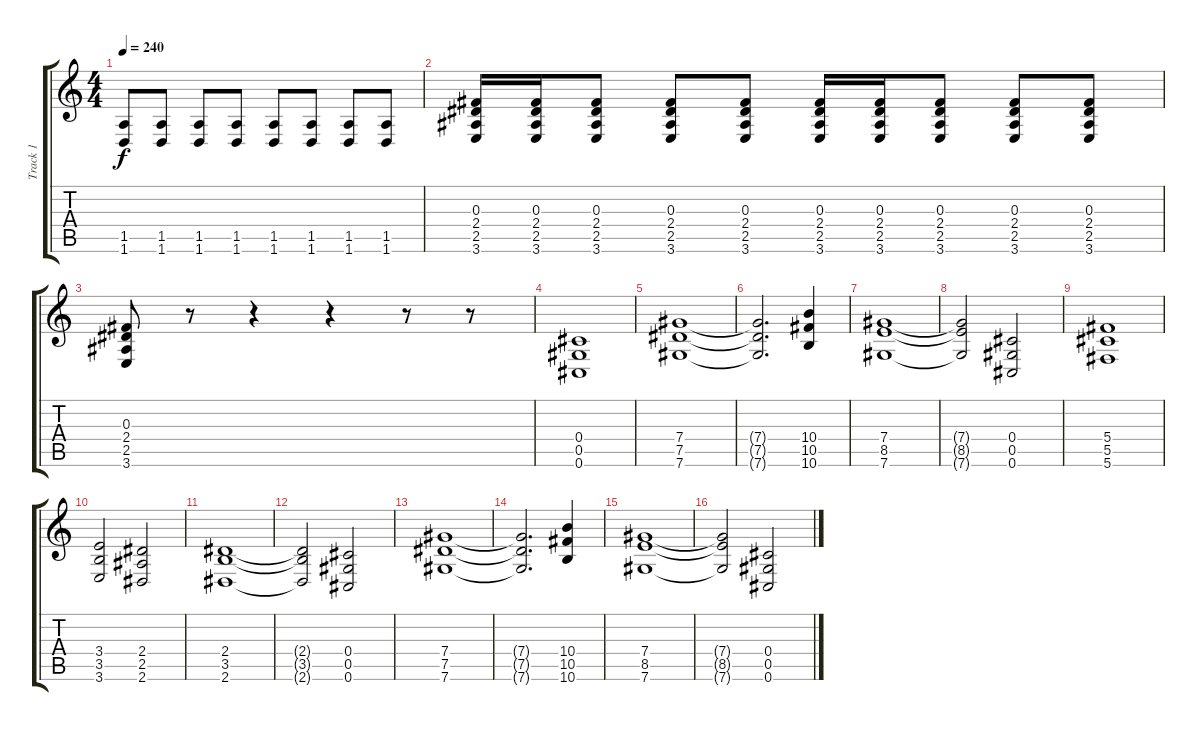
\track ("Track 1" "Track 1") {instrument distortionguitar}
\staff {score tabs}
\tuning (Eb4 Bb3 Gb3 Db3 Ab2 Db2) {hide}
\ts (4 4)
\tempo 240
\clef g2
\ks c
(1.5 1.6).8{dy f} (1.5 1.6).8 (1.5 1.6).8 (1.5 1.6).8 (1.5 1.6).8 (1.5 1.6).8 (1.5 1.6).8 (1.5 1.6).8 |
(0.3 2.4 2.5 3.6).16 (0.3 2.4 2.5 3.6).16 (0.3 2.4 2.5 3.6).8 (0.3 2.4 2.5 3.6).8 (0.3 2.4 2.5 3.6).8 (0.3 2.4 2.5 3.6).16 (0.3 2.4 2.5 3.6).16 (0.3 2.4 2.5 3.6).8 (0.3 2.4 2.5 3.6).8 (0.3 2.4 2.5 3.6).8 |
(0.3 2.4 2.5 3.6).8 r.8 r.4 r.4 r.8 r.8 |
(0.4 0.5 0.6).1 |
(7.4 7.5 7.6).1 |
(7.4{t} 7.5{t} 7.6{t}).2{d} (10.4 10.5 10.6).4 |
(7.4 8.5 7.6).1 |
(7.4{t} 8.5{t} 7.6{t}).2 (0.4 0.5 0.6).2 |
(5.4 5.5 5.6).1 |
(3.4 3.5 3.6).2 (2.4 2.5 2.6).2 |
(2.4 3.5 2.6).1 |
(2.4{t} 3.5{t} 2.6{t}).2 (0.4 0.5 0.6).2 |
(7.4 7.5 7.6).1 |
(7.4{t} 7.5{t} 7.6{t}).2{d} (10.4 10.5 10.6).4 |
(7.4 8.5 7.6).1 |
(7.4{t} 8.5{t} 7.6{t}).2 (0.4 0.5 0.6).2
